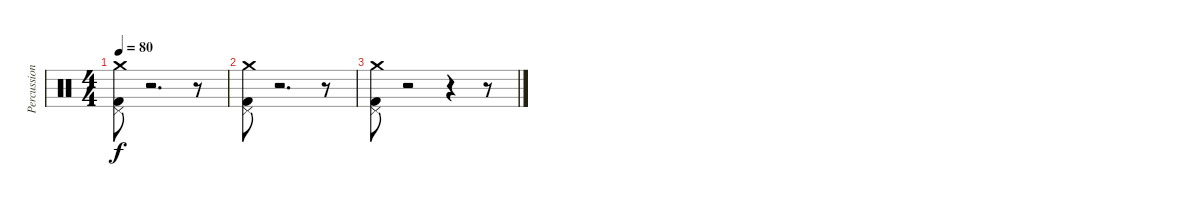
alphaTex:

\track ("Percussion" "Percussion") {instrument percussion}
\staff {score}
\articulation defaults
\ts (4 4)
\tempo 230
\tempo 80
\clef neutral
\ks c
("Kick (hit) 2" "Pedal Hi-Hat (hit)" "Crash medium (hit)").8{dy f} r.2{d} r.8 |
("Kick (hit) 2" "Pedal Hi-Hat (hit)" "Crash medium (hit)").8 r.2{d} r.8 |
("Kick (hit) 2" "Pedal Hi-Hat (hit)" "Crash medium (hit)").8 r.2 r.4 r.8
